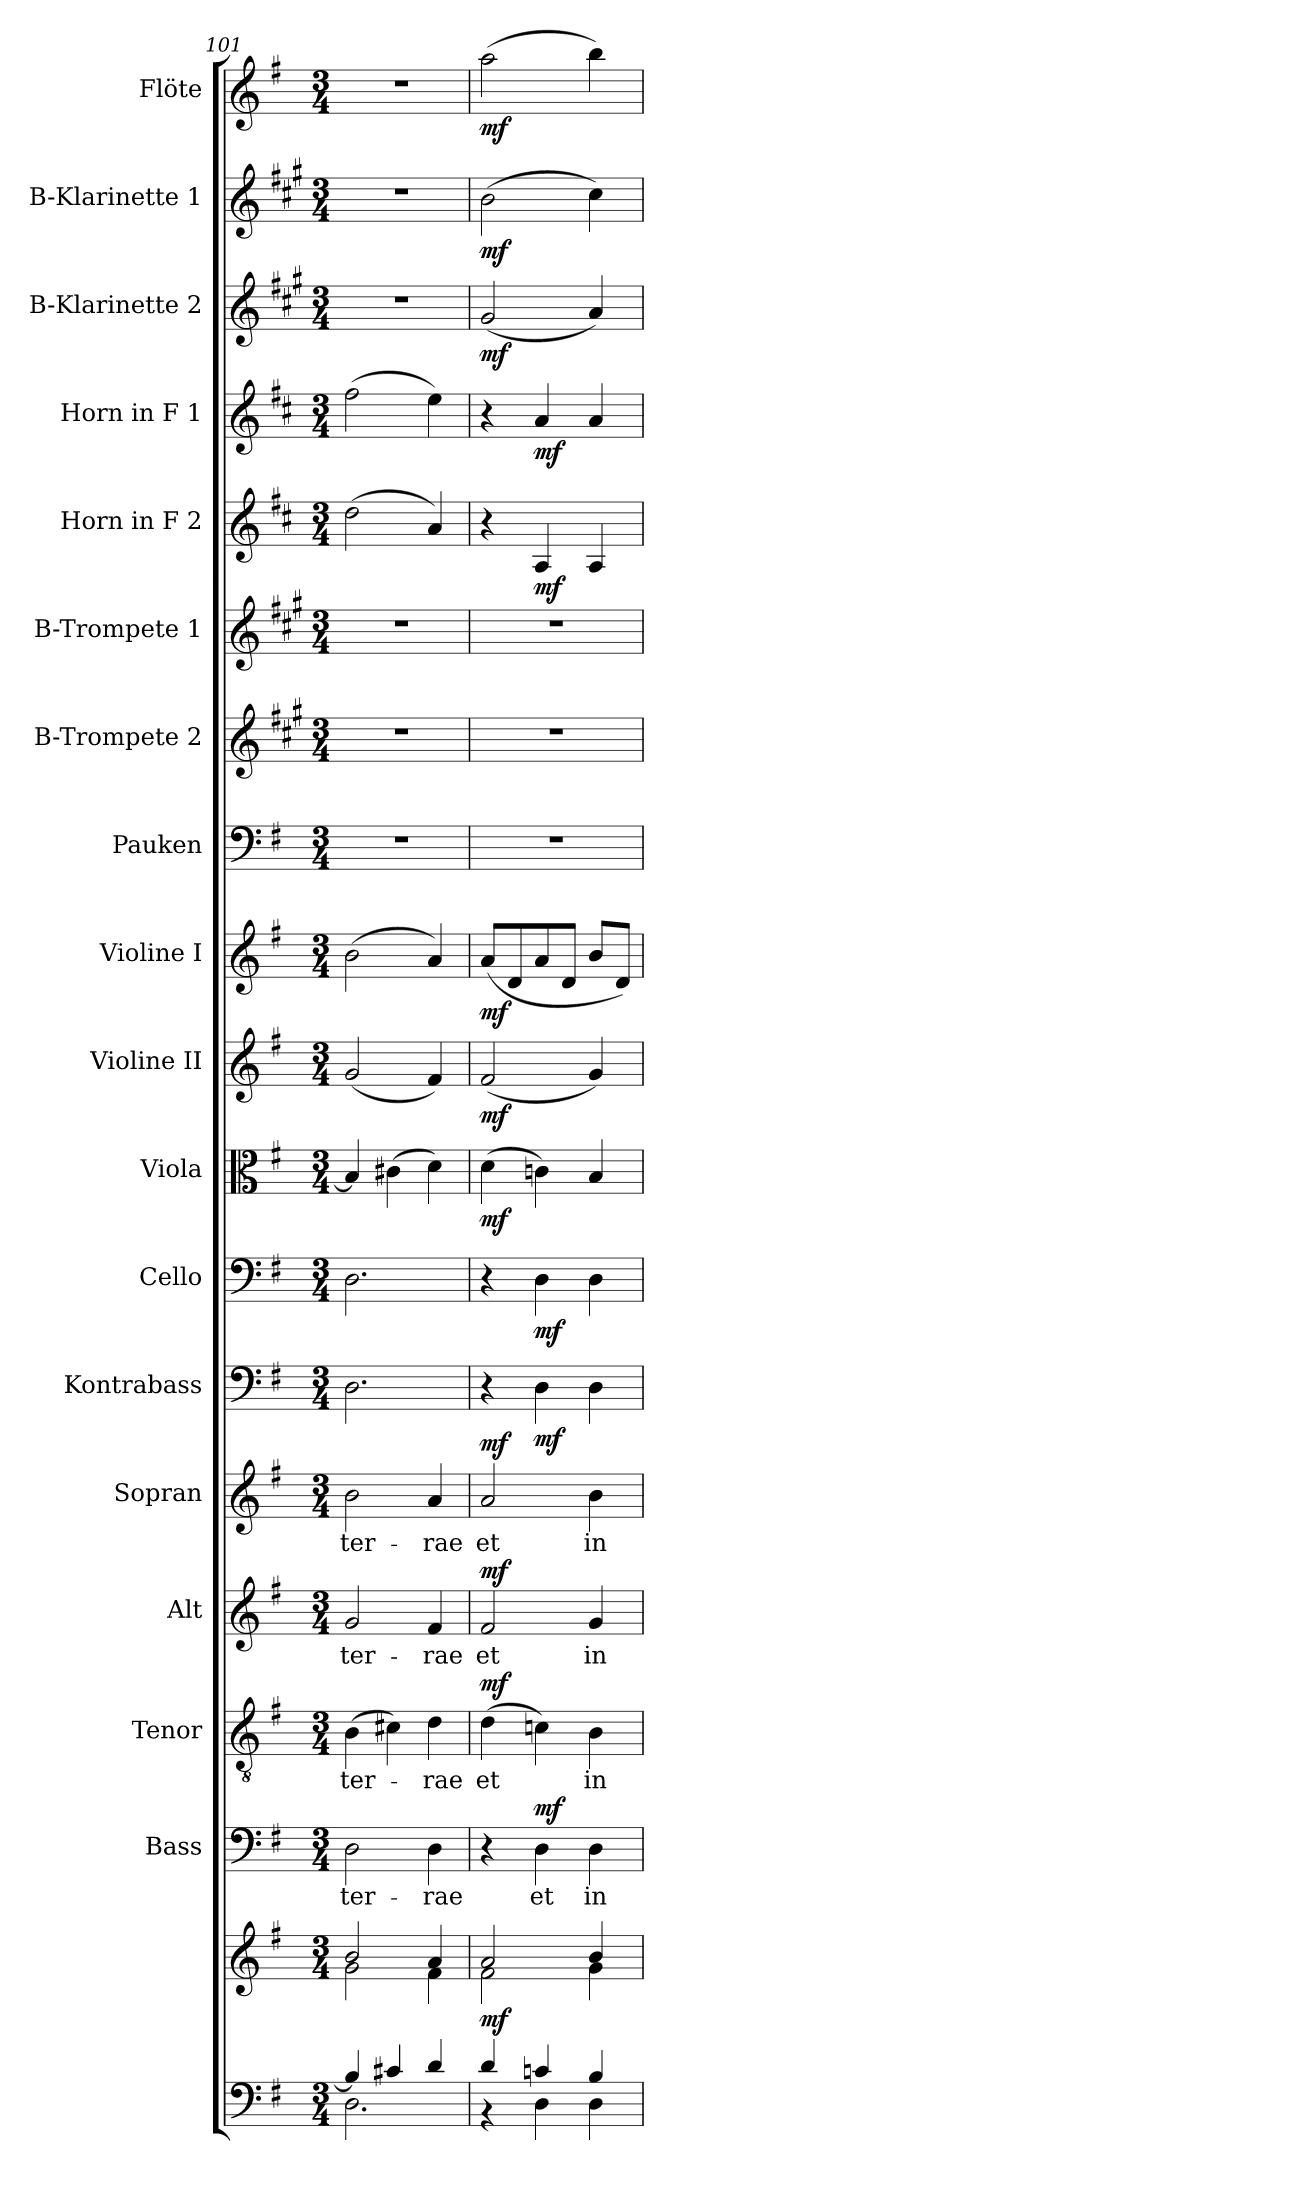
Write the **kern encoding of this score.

**kern	**kern	**dynam	**kern	**text	**dynam	**kern	**text	**dynam	**kern	**text	**dynam	**kern	**text	**dynam	**kern	**dynam	**kern	**dynam	**kern	**dynam	**kern	**dynam	**kern	**dynam	**kern	**kern	**kern	**kern	**dynam	**kern	**dynam	**kern	**dynam	**kern	**dynam	**kern	**dynam
*part18	*part18	*part18	*part17	*part17	*part17	*part16	*part16	*part16	*part15	*part15	*part15	*part14	*part14	*part14	*part13	*part13	*part12	*part12	*part11	*part11	*part10	*part10	*part9	*part9	*part8	*part7	*part6	*part5	*part5	*part4	*part4	*part3	*part3	*part2	*part2	*part1	*part1
*staff19	*staff18	*staff18/19	*staff17	*staff17	*staff17	*staff16	*staff16	*staff16	*staff15	*staff15	*staff15	*staff14	*staff14	*staff14	*staff13	*staff13	*staff12	*staff12	*staff11	*staff11	*staff10	*staff10	*staff9	*staff9	*staff8	*staff7	*staff6	*staff5	*staff5	*staff4	*staff4	*staff3	*staff3	*staff2	*staff2	*staff1	*staff1
*	*	*	*I"Bass	*	*	*I"Tenor	*	*	*I"Alt	*	*	*I"Sopran	*	*	*I"Kontrabass	*	*I"Cello	*	*I"Viola	*	*I"Violine II	*	*I"Violine I	*	*I"Pauken	*I"B-Trompete 2	*I"B-Trompete 1	*I"Horn in F 2	*	*I"Horn in F 1	*	*I"B-Klarinette 2	*	*I"B-Klarinette 1	*	*I"Flöte	*
*	*	*	*I'B.	*	*	*I'T.	*	*	*I'A.	*	*	*I'S.	*	*	*I'Kb.	*	*	*	*I'Vla.	*	*I'Vl. II	*	*I'Vl. I	*	*I'Pk.	*I'Trp. 2	*I'Trp. 1	*	*	*	*	*I'Kl. 2	*	*I'Kl. 1	*	*I'Fl.	*
*clefF4	*clefG2	*	*clefF4	*	*	*clefGv2	*	*	*clefG2	*	*	*clefG2	*	*	*clefF4	*	*clefF4	*	*clefC3	*	*clefG2	*	*clefG2	*	*clefF4	*clefG2	*clefG2	*clefG2	*	*clefG2	*	*clefG2	*	*clefG2	*	*clefG2	*
*	*	*	*	*	*	*	*	*	*	*	*	*	*	*	*ITrd7c12	*	*	*	*	*	*	*	*	*	*	*ITrd1c2	*ITrd1c2	*ITrd4c7	*	*ITrd4c7	*	*ITrd1c2	*	*ITrd1c2	*	*	*
*k[f#]	*k[f#]	*	*k[f#]	*	*	*k[f#]	*	*	*k[f#]	*	*	*k[f#]	*	*	*k[f#]	*	*k[f#]	*	*k[f#]	*	*k[f#]	*	*k[f#]	*	*k[f#]	*k[f#]	*k[f#]	*k[f#]	*	*k[f#]	*	*k[f#]	*	*k[f#]	*	*k[f#]	*
*G:	*G:	*	*G:	*	*	*G:	*	*	*G:	*	*	*G:	*	*	*G:	*	*G:	*	*G:	*	*G:	*	*G:	*	*G:	*G:	*G:	*G:	*	*G:	*	*G:	*	*G:	*	*G:	*
*M3/4	*M3/4	*	*M3/4	*	*	*M3/4	*	*	*M3/4	*	*	*M3/4	*	*	*M3/4	*	*M3/4	*	*M3/4	*	*M3/4	*	*M3/4	*	*M3/4	*M3/4	*M3/4	*M3/4	*	*M3/4	*	*M3/4	*	*M3/4	*	*M3/4	*
=101	=101	=101	=101	=101	=101	=101	=101	=101	=101	=101	=101	=101	=101	=101	=101	=101	=101	=101	=101	=101	=101	=101	=101	=101	=101	=101	=101	=101	=101	=101	=101	=101	=101	=101	=101	=101	=101
*^	*^	*	*	*	*	*	*	*	*	*	*	*	*	*	*	*	*	*	*	*	*	*	*	*	*	*	*	*	*	*	*	*	*	*	*	*	*
!	!	!	!	!	!	!LO:LY:b	!	!	!LO:LY:b	!	!	!LO:LY:b	!	!	!LO:LY:b	!	!	!	!	!	!	!	!	!	!	!	!	!	!	!	!	!	!	!	!	!	!	!	!
4B/]	2.D\	2b/	2g\	.	2D\	ter-	.	(>4B\	ter-	.	2g/	ter-	.	2b\	ter-	.	2.DD\	.	2.D\	.	4B/]	.	(<2g/	.	(>2b\	.	2.r	2.r	2.r	(>2g\	.	(>2b\	.	2.r	.	2.r	.	2.r	.
4c#X/	.	.	.	.	.	.	.	4c#X\)	.	.	.	.	.	.	.	.	.	.	.	.	(>4c#X\	.	.	.	.	.	.	.	.	.	.	.	.	.	.	.	.	.	.
!	!	!	!	!	!	!LO:LY:b	!	!	!LO:LY:b	!	!	!LO:LY:b	!	!	!LO:LY:b	!	!	!	!	!	!	!	!	!	!	!	!	!	!	!	!	!	!	!	!	!	!	!	!
4d/	.	4a/	4f#\	.	4D\	-rae	.	4d\	-rae	.	4f#/	-rae	.	4a/	-rae	.	.	.	.	.	4d\)	.	4f#/)	.	4a/)	.	.	.	.	4d/)	.	4a\)	.	.	.	.	.	.	.
=102	=102	=102	=102	=102	=102	=102	=102	=102	=102	=102	=102	=102	=102	=102	=102	=102	=102	=102	=102	=102	=102	=102	=102	=102	=102	=102	=102	=102	=102	=102	=102	=102	=102	=102	=102	=102	=102	=102	=102
!	!	!	!	!LO:DY:b	!	!	!	!	!LO:LY:b	!LO:DY:a	!	!LO:LY:b	!LO:DY:a	!	!LO:LY:b	!LO:DY:a	!	!	!	!	!	!LO:DY:b	!	!LO:DY:b	!	!LO:DY:b	!	!	!	!	!	!	!	!	!LO:DY:b	!	!LO:DY:b	!	!LO:DY:b
4d/	4r	2a/	2f#\	mf	4r	.	.	(>4d\	et	mf	2f#/	et	mf	2a/	et	mf	4r	.	4r	.	(>4d\	mf	(<2f#/	mf	(<8a/L	mf	2.r	2.r	2.r	4r	.	4r	.	(<2f#/	mf	(>2a\	mf	(>2aa\	mf
.	.	.	.	.	.	.	.	.	.	.	.	.	.	.	.	.	.	.	.	.	.	.	.	.	8d/	.	.	.	.	.	.	.	.	.	.	.	.	.	.
!	!	!	!	!	!	!LO:LY:b	!LO:DY:a	!	!	!	!	!	!	!	!	!	!	!LO:DY:b	!	!LO:DY:b	!	!	!	!	!	!	!	!	!	!	!LO:DY:b	!	!LO:DY:b	!	!	!	!	!	!
4cn/	4D\	.	.	.	4D\	et	mf	4cn\)	.	.	.	.	.	.	.	.	4DD\	mf	4D\	mf	4cn\)	.	.	.	8a/	.	.	.	.	4D/	mf	4d/	mf	.	.	.	.	.	.
.	.	.	.	.	.	.	.	.	.	.	.	.	.	.	.	.	.	.	.	.	.	.	.	.	8d/J	.	.	.	.	.	.	.	.	.	.	.	.	.	.
!	!	!	!	!	!	!LO:LY:b	!	!	!LO:LY:b	!	!	!LO:LY:b	!	!	!LO:LY:b	!	!	!	!	!	!	!	!	!	!	!	!	!	!	!	!	!	!	!	!	!	!	!	!
4B/	4D\	4b/	4g\	.	4D\	in	.	4B\	in	.	4g/	in	.	4b\	in	.	4DD\	.	4D\	.	4B/	.	4g/)	.	8b/L	.	.	.	.	4D/	.	4d/	.	4g/)	.	4b\)	.	4bb\)	.
.	.	.	.	.	.	.	.	.	.	.	.	.	.	.	.	.	.	.	.	.	.	.	.	.	8d/J)	.	.	.	.	.	.	.	.	.	.	.	.	.	.
*v	*v	*	*	*	*	*	*	*	*	*	*	*	*	*	*	*	*	*	*	*	*	*	*	*	*	*	*	*	*	*	*	*	*	*	*	*	*	*	*
*	*v	*v	*	*	*	*	*	*	*	*	*	*	*	*	*	*	*	*	*	*	*	*	*	*	*	*	*	*	*	*	*	*	*	*	*	*	*	*
=	=	=	=	=	=	=	=	=	=	=	=	=	=	=	=	=	=	=	=	=	=	=	=	=	=	=	=	=	=	=	=	=	=	=	=	=	=
*-	*-	*-	*-	*-	*-	*-	*-	*-	*-	*-	*-	*-	*-	*-	*-	*-	*-	*-	*-	*-	*-	*-	*-	*-	*-	*-	*-	*-	*-	*-	*-	*-	*-	*-	*-	*-	*-
